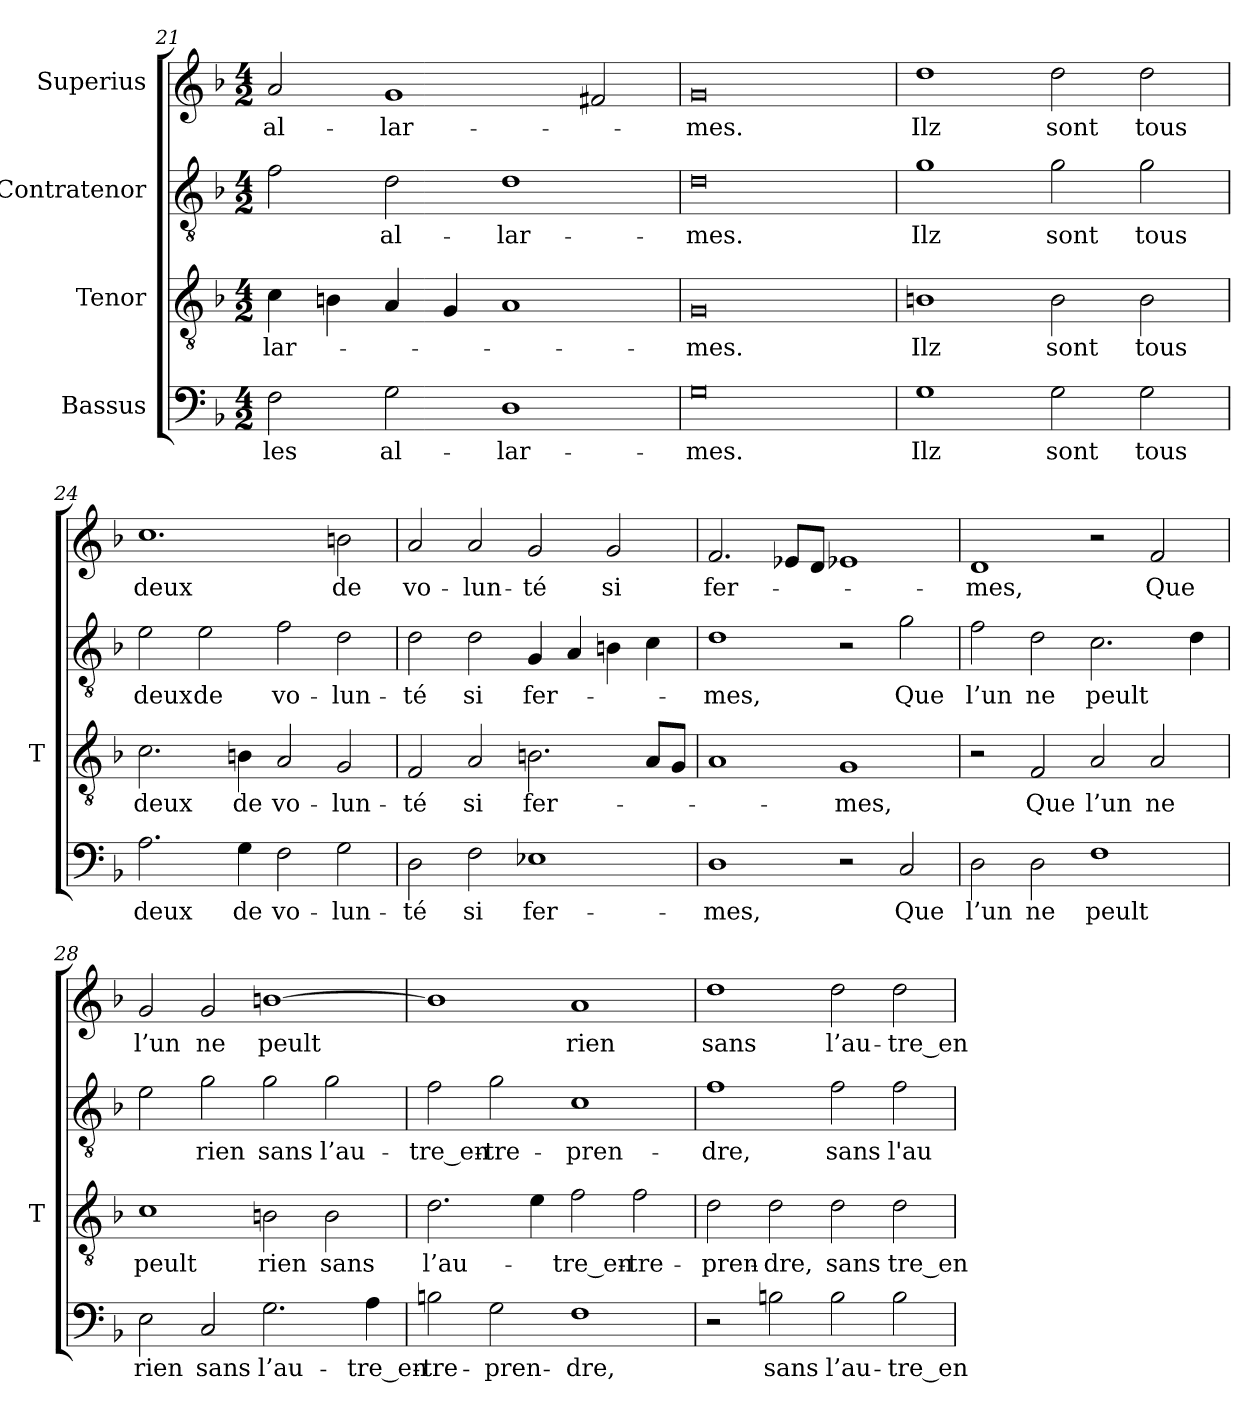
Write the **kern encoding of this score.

**kern	**text	**kern	**text	**kern	**text	**kern	**text
*part4	*part4	*part3	*part3	*part2	*part2	*part1	*part1
*staff4	*staff4	*staff3	*staff3	*staff2	*staff2	*staff1	*staff1
*I"Bassus	*	*I"Tenor	*	*I"Contratenor	*	*I"Superius	*
*	*	*I'T	*	*	*	*	*
*clefF4	*	*clefGv2	*	*clefGv2	*	*clefG2	*
*k[b-]	*	*k[b-]	*	*k[b-]	*	*k[b-]	*
*M4/2	*	*M4/2	*	*M4/2	*	*M4/2	*
=21	=21	=21	=21	=21	=21	=21	=21
2F	-les	4c	lar-	2f	.	2a	al-
.	.	4Bn	.	.	.	.	.
2G	al-	4A	.	2d	al-	1g	lar-
.	.	4G	.	.	.	.	.
1D	lar-	1A	.	1d	lar-	.	.
.	.	.	.	.	.	2f#X	.
=22	=22	=22	=22	=22	=22	=22	=22
0G	-mes.	0G	-mes.	0d	-mes.	0g	-mes.
=23	=23	=23	=23	=23	=23	=23	=23
1G	-Ilz	1Bn	-Ilz	1g	-Ilz	1dd	-Ilz
2G	-sont	2B	-sont	2g	-sont	2dd	-sont
2G	-tous	2B	-tous	2g	-tous	2dd	-tous
=24	=24	=24	=24	=24	=24	=24	=24
2.A	-deux	2.c	-deux	2e	-deux	1.cc	-deux
.	.	.	.	2e	-de	.	.
4G	-de	4Bn	-de	.	.	.	.
2F	vo-	2A	vo-	2f	vo-	.	.
2G	lun-	2G	lun-	2d	lun-	2b	-de
=25	=25	=25	=25	=25	=25	=25	=25
2D	-té	2F	-té	2d	-té	2a	vo-
2F	-si	2A	-si	2d	-si	2a	lun-
1E-X	fer-	2.Bn	fer-	4G	fer-	2g	-té
.	.	.	.	4A	.	.	.
.	.	.	.	4Bn	.	2g	-si
.	.	8AL	.	4c	.	.	.
.	.	8GJ	.	.	.	.	.
=26	=26	=26	=26	=26	=26	=26	=26
1D	-mes,	1A	.	1d	-mes,	2.f	fer-
.	.	.	.	.	.	8e-XL	.
.	.	.	.	.	.	8dJ	.
2r	.	1G	-mes,	2r	.	1e-X	.
2C	-Que	.	.	2g	-Que	.	.
=27	=27	=27	=27	=27	=27	=27	=27
2D	-l’un	2r	.	2f	-l’un	1d	-mes,
2D	-ne	2F	-Que	2d	-ne	.	.
1F	-peult	2A	-l’un	2.c	-peult	2r	.
.	.	2A	-ne	.	.	2f	-Que
.	.	.	.	4d	.	.	.
=28	=28	=28	=28	=28	=28	=28	=28
2E	-rien	1c	-peult	2e	.	2g	-l’un
2C	-sans	.	.	2g	-rien	2g	-ne
2.G	l’au-	2Bn	-rien	2g	-sans	[1b	-peult
.	.	2B	-sans	2g	l’au-	.	.
4A	tre_en-	.	.	.	.	.	.
=29	=29	=29	=29	=29	=29	=29	=29
2B	tre-	2.d	l’au-	2f	tre_en-	1b]	.
2G	pren-	.	.	2g	tre-	.	.
.	.	4e	.	.	.	.	.
1F	-dre,	2f	tre_en-	1c	pren-	1a	-rien
.	.	2f	tre-	.	.	.	.
=30	=30	=30	=30	=30	=30	=30	=30
2r	.	2d	pren-	1f	-dre,	1dd	-sans
2B	-sans	2d	-dre,	.	.	.	.
2B	l’au-	2d	-sans	2f	-sans	2dd	l’au-
2B	tre_en-	2d	tre_en-	2f	l'au-	2dd	tre_en-
=	=	=	=	=	=	=	=
*-	*-	*-	*-	*-	*-	*-	*-
